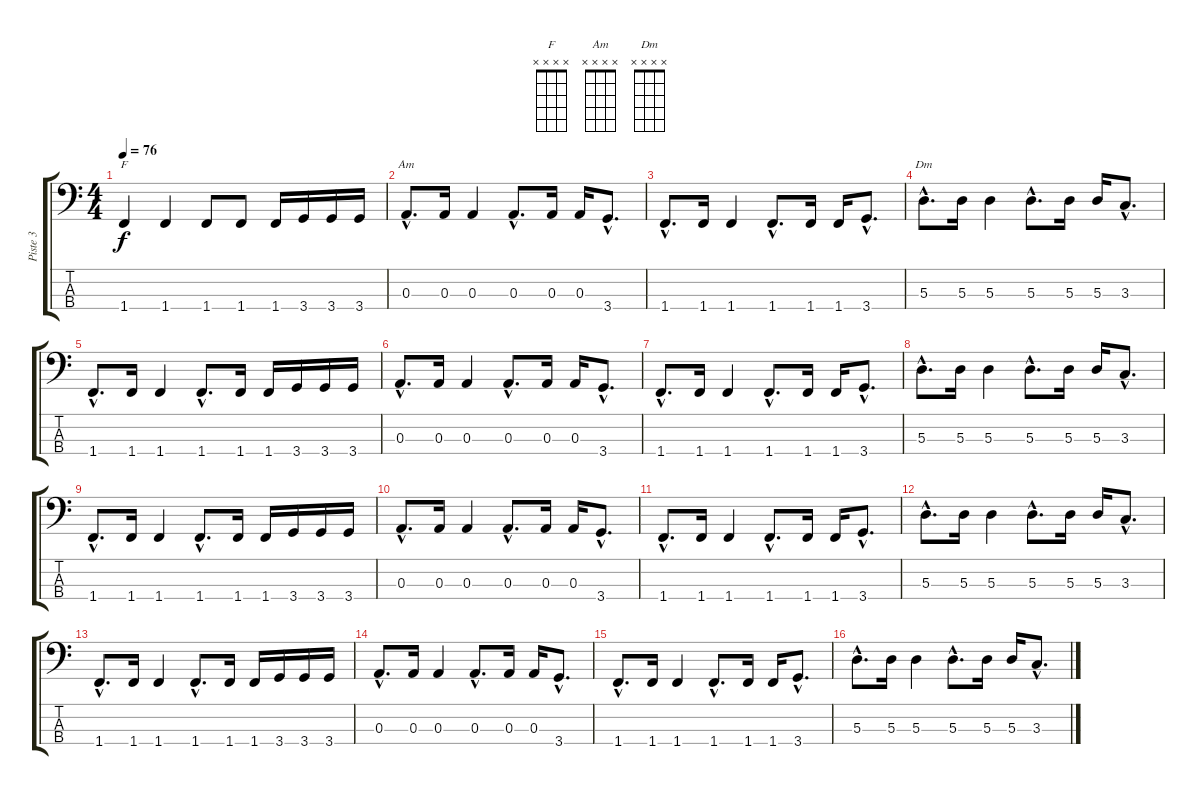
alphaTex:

\track ("Piste 3" "Piste 3") {instrument electricbassfinger}
\staff {score tabs}
\tuning (G2 D2 A1 E1) {hide}
\chord ("F" x x x x) {firstfret 0}
\chord ("Am" x x x x) {firstfret 0}
\chord ("Dm" x x x x) {firstfret 0}
\ts (4 4)
\tempo 76
\clef f4
\ks c
1.4.4{ch "F" dy f} 1.4.4 1.4.8 1.4.8 1.4.16 3.4.16 3.4.16 3.4.16 |
0.3{hac}.8{d ch "Am"} 0.3.16 0.3.4 0.3{hac}.8{d} 0.3.16 0.3.16 3.4{hac}.8{d} |
1.4{hac}.8{d} 1.4.16 1.4.4 1.4{hac}.8{d} 1.4.16 1.4.16 3.4{hac}.8{d} |
5.3{hac}.8{d ch "Dm"} 5.3.16 5.3.4 5.3{hac}.8{d} 5.3.16 5.3.16 3.3{hac}.8{d} |
1.4{hac}.8{d} 1.4.16 1.4.4 1.4{hac}.8{d} 1.4.16 1.4.16 3.4.16 3.4.16 3.4.16 |
0.3{hac}.8{d} 0.3.16 0.3.4 0.3{hac}.8{d} 0.3.16 0.3.16 3.4{hac}.8{d} |
1.4{hac}.8{d} 1.4.16 1.4.4 1.4{hac}.8{d} 1.4.16 1.4.16 3.4{hac}.8{d} |
5.3{hac}.8{d} 5.3.16 5.3.4 5.3{hac}.8{d} 5.3.16 5.3.16 3.3{hac}.8{d} |
1.4{hac}.8{d} 1.4.16 1.4.4 1.4{hac}.8{d} 1.4.16 1.4.16 3.4.16 3.4.16 3.4.16 |
0.3{hac}.8{d} 0.3.16 0.3.4 0.3{hac}.8{d} 0.3.16 0.3.16 3.4{hac}.8{d} |
1.4{hac}.8{d} 1.4.16 1.4.4 1.4{hac}.8{d} 1.4.16 1.4.16 3.4{hac}.8{d} |
5.3{hac}.8{d} 5.3.16 5.3.4 5.3{hac}.8{d} 5.3.16 5.3.16 3.3{hac}.8{d} |
1.4{hac}.8{d} 1.4.16 1.4.4 1.4{hac}.8{d} 1.4.16 1.4.16 3.4.16 3.4.16 3.4.16 |
0.3{hac}.8{d} 0.3.16 0.3.4 0.3{hac}.8{d} 0.3.16 0.3.16 3.4{hac}.8{d} |
1.4{hac}.8{d} 1.4.16 1.4.4 1.4{hac}.8{d} 1.4.16 1.4.16 3.4{hac}.8{d} |
5.3{hac}.8{d} 5.3.16 5.3.4 5.3{hac}.8{d} 5.3.16 5.3.16 3.3{hac}.8{d}
